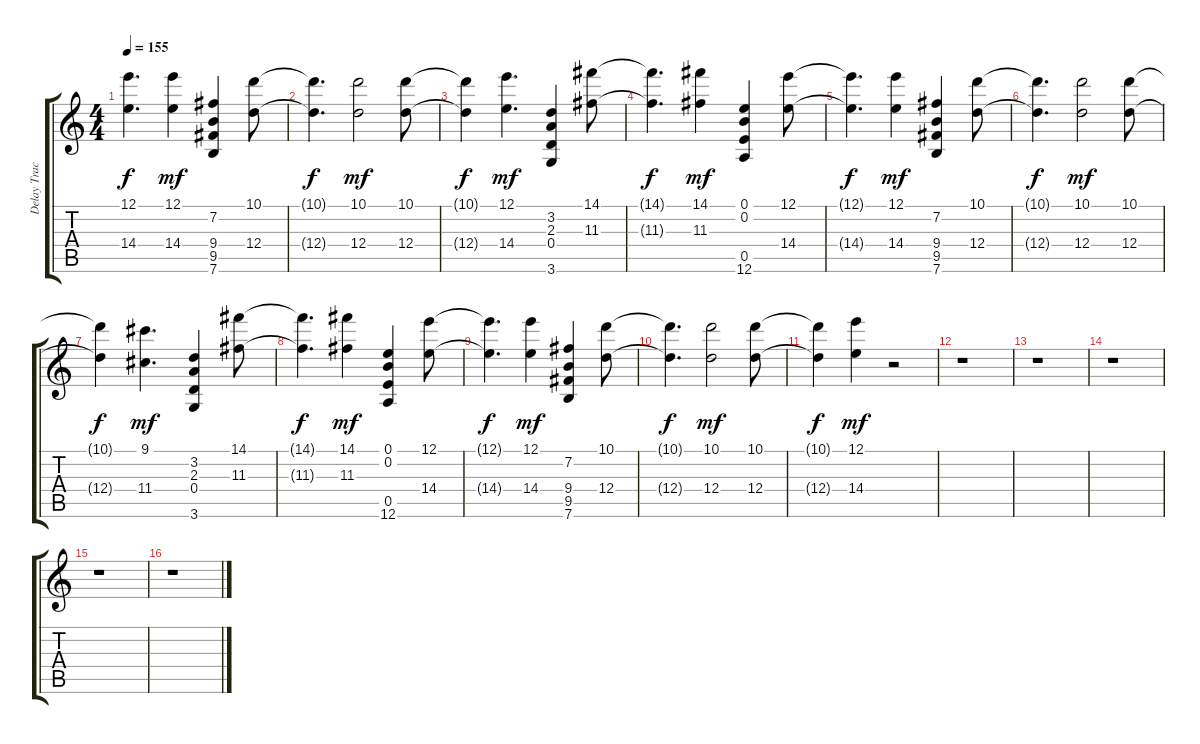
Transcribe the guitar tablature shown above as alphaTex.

\track ("Delay Track (ignore)" "Delay Trac") {instrument electricguitarjazz}
\staff {score tabs}
\tuning (E4 B3 G3 D3 A2 E2) {hide}
\ts (4 4)
\tempo 155
\clef g2
\ks c
(12.1{t} 14.4{t}).4{d dy f} (12.1 14.4).4{dy mf} (7.2 9.4 9.5 7.6).4 (10.1 12.4).8 |
(10.1{t} 12.4{t}).4{d dy f} (10.1 12.4).2{dy mf} (10.1 12.4).8 |
(10.1{t} 12.4{t}).4{dy f} (12.1 14.4).4{d dy mf} (3.2 2.3 0.4 3.6).4 (14.1 11.3).8 |
(14.1{t} 11.3{t}).4{d dy f} (14.1 11.3).4{dy mf} (0.1 0.2 0.5 12.6).4 (12.1 14.4).8 |
(12.1{t} 14.4{t}).4{d dy f} (12.1 14.4).4{dy mf} (7.2 9.4 9.5 7.6).4 (10.1 12.4).8 |
(10.1{t} 12.4{t}).4{d dy f} (10.1 12.4).2{dy mf} (10.1 12.4).8 |
(10.1{t} 12.4{t}).4{dy f} (9.1 11.4).4{d dy mf} (3.2 2.3 0.4 3.6).4 (14.1 11.3).8 |
(14.1{t} 11.3{t}).4{d dy f} (14.1 11.3).4{dy mf} (0.1 0.2 0.5 12.6).4 (12.1 14.4).8 |
(12.1{t} 14.4{t}).4{d dy f} (12.1 14.4).4{dy mf} (7.2 9.4 9.5 7.6).4 (10.1 12.4).8 |
(10.1{t} 12.4{t}).4{d dy f} (10.1 12.4).2{dy mf} (10.1 12.4).8 |
(10.1{t} 12.4{t}).4{dy f} (12.1 14.4).4{dy mf} r.2 |
r.1 |
r.1 |
r.1 |
r.1 |
r.1
